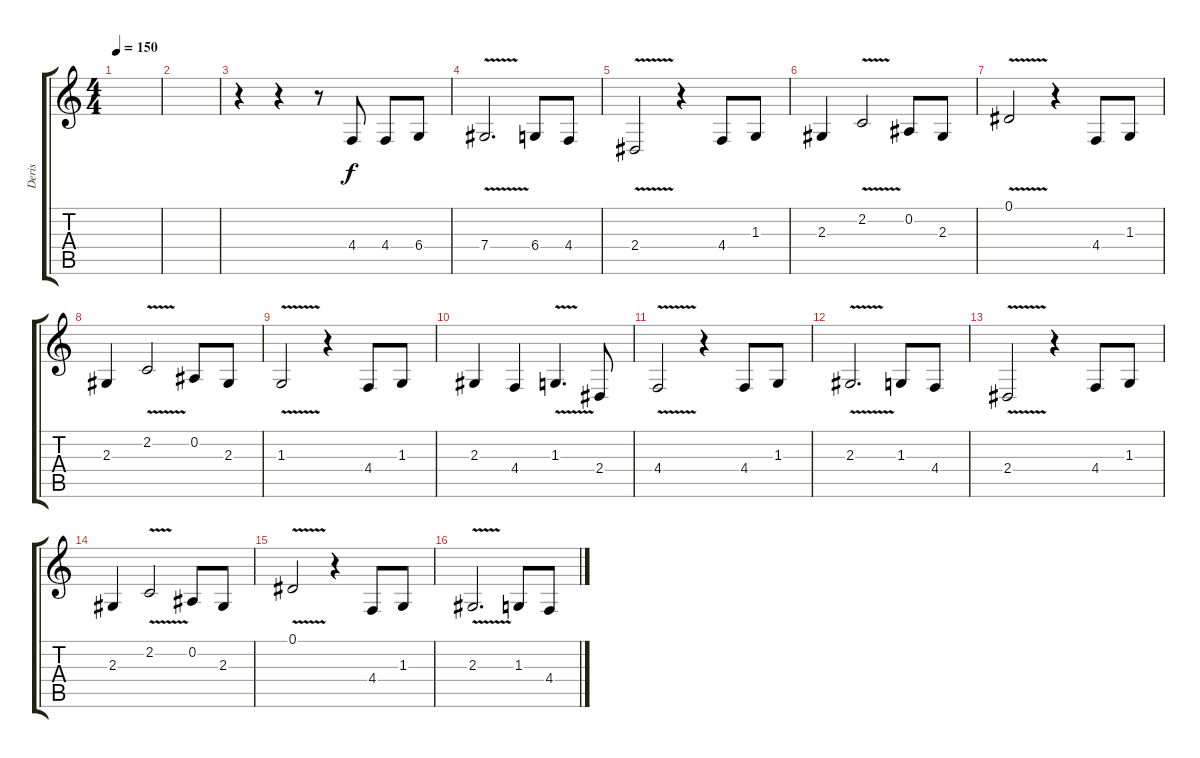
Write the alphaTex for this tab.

\track ("Deris" "Deris") {instrument altosax}
\staff {score tabs}
\tuning (Eb4 Bb3 Gb3 Db3 Ab2 Eb2) {hide}
\ts (4 4)
\tempo 150
\clef g2
\ks c
|
|
r.4 r.4 r.8 4.4.8 4.4.8 6.4.8 |
7.4{v}.2{d} 6.4.8 4.4.8 |
2.4{v}.2 r.4 4.4.8 1.3.8 |
2.3.4 2.2{v}.2 0.2.8 2.3.8 |
0.1{v}.2 r.4 4.4.8 1.3.8 |
2.3.4 2.2{v}.2 0.2.8 2.3.8 |
1.3{v}.2 r.4 4.4.8 1.3.8 |
2.3.4 4.4.4 1.3{v}.4{d} 2.4.8 |
4.4{v}.2 r.4 4.4.8 1.3.8 |
2.3{v}.2{d} 1.3.8 4.4.8 |
2.4{v}.2 r.4 4.4.8 1.3.8 |
2.3.4 2.2{v}.2 0.2.8 2.3.8 |
0.1{v}.2 r.4 4.4.8 1.3.8 |
2.3{v}.2{d} 1.3.8 4.4.8
